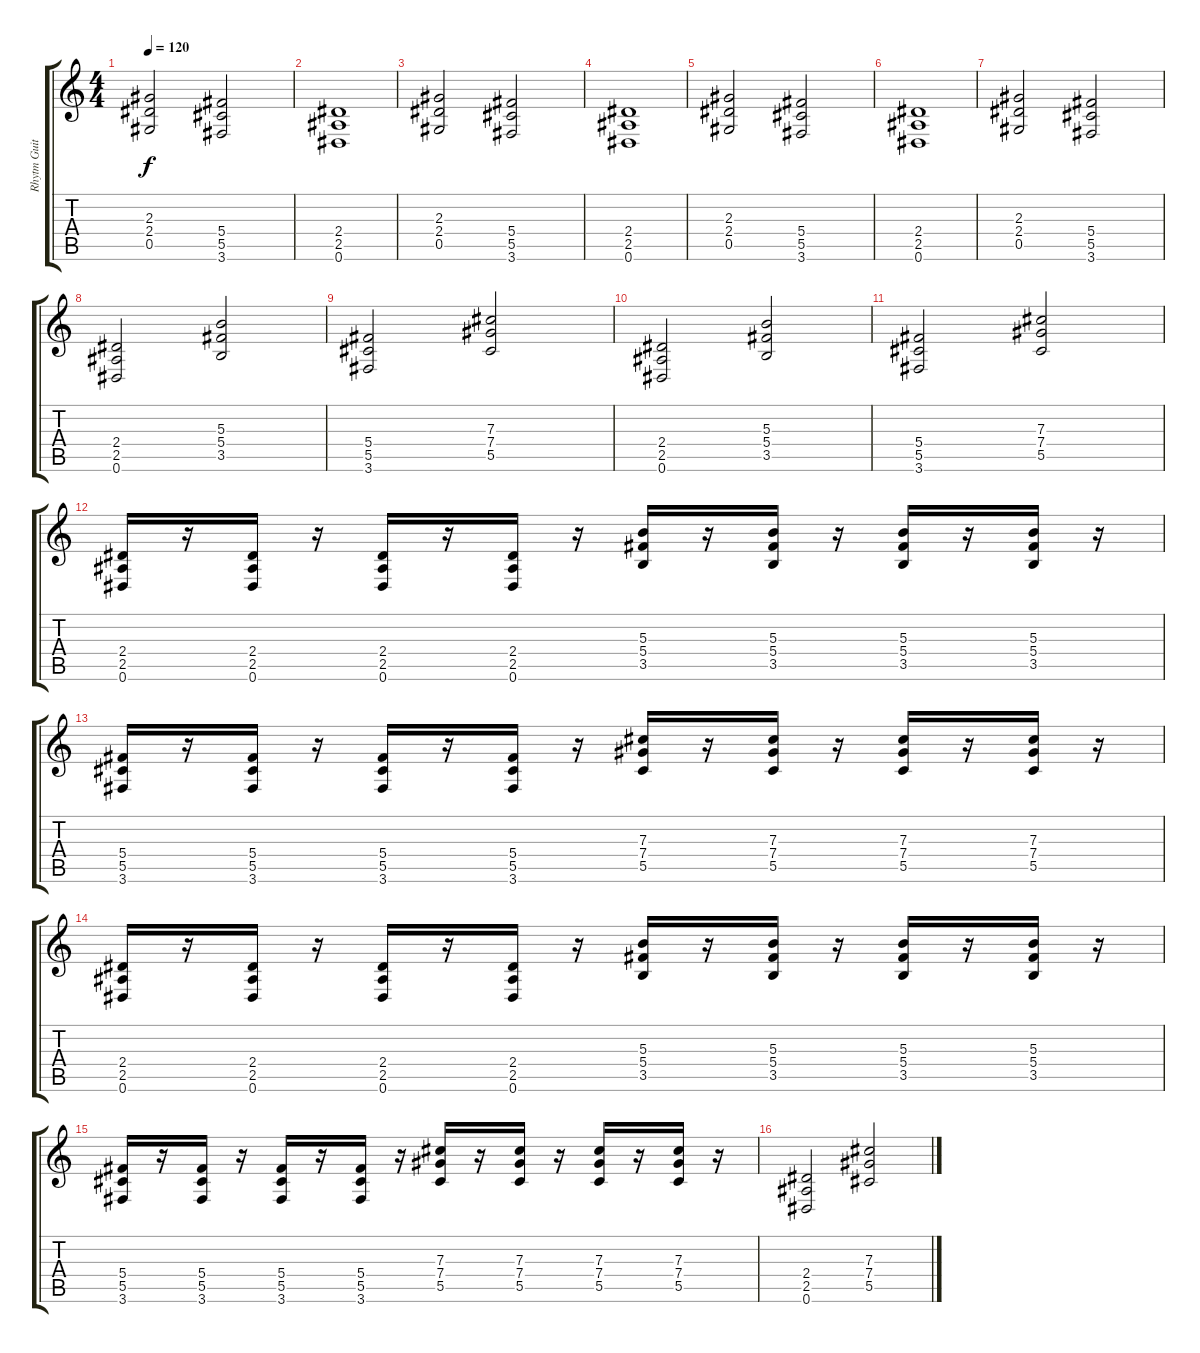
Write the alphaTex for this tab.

\track ("Rhytm Guitar" "Rhytm Guit") {instrument distortionguitar}
\staff {score tabs}
\tuning (Eb4 Bb3 Gb3 Db3 Ab2 Eb2) {hide}
\ts (4 4)
\tempo 120
\clef g2
\ks c
(2.3 2.4 0.5).2{dy f} (5.4 5.5 3.6).2 |
(2.4 2.5 0.6).1 |
(2.3 2.4 0.5).2 (5.4 5.5 3.6).2 |
(2.4 2.5 0.6).1 |
(2.3 2.4 0.5).2 (5.4 5.5 3.6).2 |
(2.4 2.5 0.6).1 |
(2.3 2.4 0.5).2 (5.4 5.5 3.6).2 |
(2.4 2.5 0.6).2 (5.3 5.4 3.5).2 |
(5.4 5.5 3.6).2 (7.3 7.4 5.5).2 |
(2.4 2.5 0.6).2 (5.3 5.4 3.5).2 |
(5.4 5.5 3.6).2 (7.3 7.4 5.5).2 |
(2.4 2.5 0.6).16{volume 13} r.16 (2.4 2.5 0.6).16 r.16 (2.4 2.5 0.6).16 r.16 (2.4 2.5 0.6).16 r.16 (5.3 5.4 3.5).16 r.16 (5.3 5.4 3.5).16 r.16 (5.3 5.4 3.5).16 r.16 (5.3 5.4 3.5).16 r.16 |
(5.4 5.5 3.6).16 r.16 (5.4 5.5 3.6).16 r.16 (5.4 5.5 3.6).16 r.16 (5.4 5.5 3.6).16 r.16 (7.3 7.4 5.5).16 r.16 (7.3 7.4 5.5).16 r.16 (7.3 7.4 5.5).16 r.16 (7.3 7.4 5.5).16 r.16 |
(2.4 2.5 0.6).16 r.16 (2.4 2.5 0.6).16 r.16 (2.4 2.5 0.6).16 r.16 (2.4 2.5 0.6).16 r.16 (5.3 5.4 3.5).16 r.16 (5.3 5.4 3.5).16 r.16 (5.3 5.4 3.5).16 r.16 (5.3 5.4 3.5).16 r.16 |
(5.4 5.5 3.6).16 r.16 (5.4 5.5 3.6).16 r.16 (5.4 5.5 3.6).16 r.16 (5.4 5.5 3.6).16 r.16 (7.3 7.4 5.5).16 r.16 (7.3 7.4 5.5).16 r.16 (7.3 7.4 5.5).16 r.16 (7.3 7.4 5.5).16 r.16 |
(2.4 2.5 0.6).2 (7.3 7.4 5.5).2
